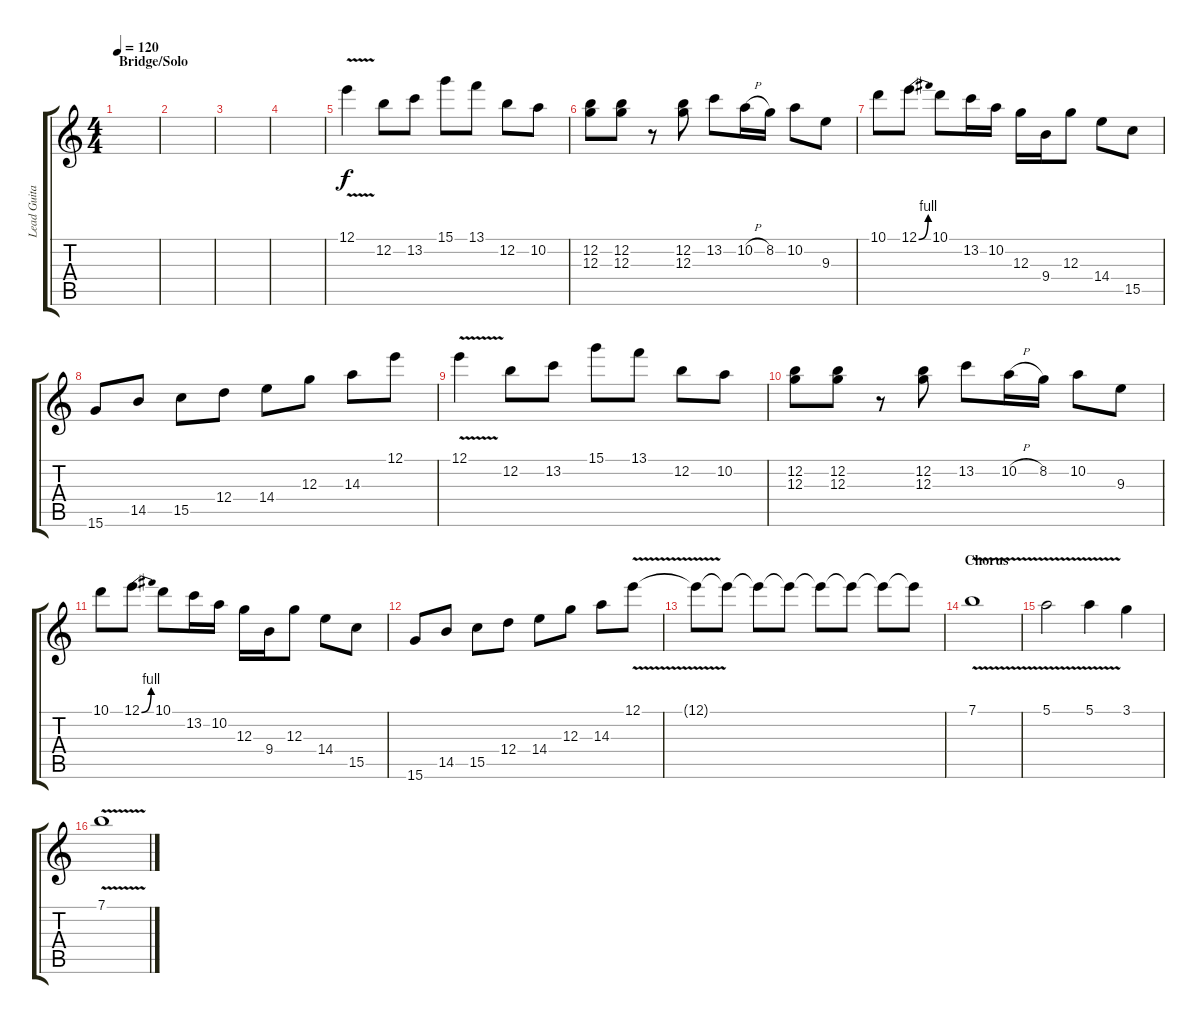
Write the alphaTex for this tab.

\track ("Lead Guitar" "Lead Guita") {instrument distortionguitar}
\staff {score tabs}
\tuning (E4 B3 G3 D3 A2 E2) {hide}
\ts (4 4)
\section ("" "Bridge/Solo")
\tempo 120
\clef g2
\ks c
|
|
|
|
12.1{v}.4 12.2.8 13.2.8 15.1.8 13.1.8 12.2.8 10.2.8 |
(12.2 12.3).8 (12.2 12.3).8 r.8 (12.2 12.3).8 13.2.8 10.2{h}.16 8.2.16 10.2.8 9.3.8 |
10.1.8 12.1{be (bend 0 0 60 4)}.8 10.1.8 13.2.16 10.2.16 12.3.16 9.4.16 12.3.8 14.4.8 15.5.8 |
15.6.8 14.5.8 15.5.8 12.4.8 14.4.8 12.3.8 14.3.8 12.1.8 |
12.1{v}.4 12.2.8 13.2.8 15.1.8 13.1.8 12.2.8 10.2.8 |
(12.2 12.3).8 (12.2 12.3).8 r.8 (12.2 12.3).8 13.2.8 10.2{h}.16 8.2.16 10.2.8 9.3.8 |
10.1.8 12.1{be (bend 0 0 60 4)}.8 10.1.8 13.2.16 10.2.16 12.3.16 9.4.16 12.3.8 14.4.8 15.5.8 |
15.6.8 14.5.8 15.5.8 12.4.8 14.4.8 12.3.8 14.3.8 12.1{v}.8 |
12.1{t}.8 12.1{t}.8 12.1{t}.8 12.1{t}.8 12.1{t}.8 12.1{t}.8 12.1{t}.8 12.1{t}.8 |
\section ("" "Chorus")
7.1{v}.1 |
5.1{v}.2 5.1{v}.4 3.1.4 |
7.1{v}.1
